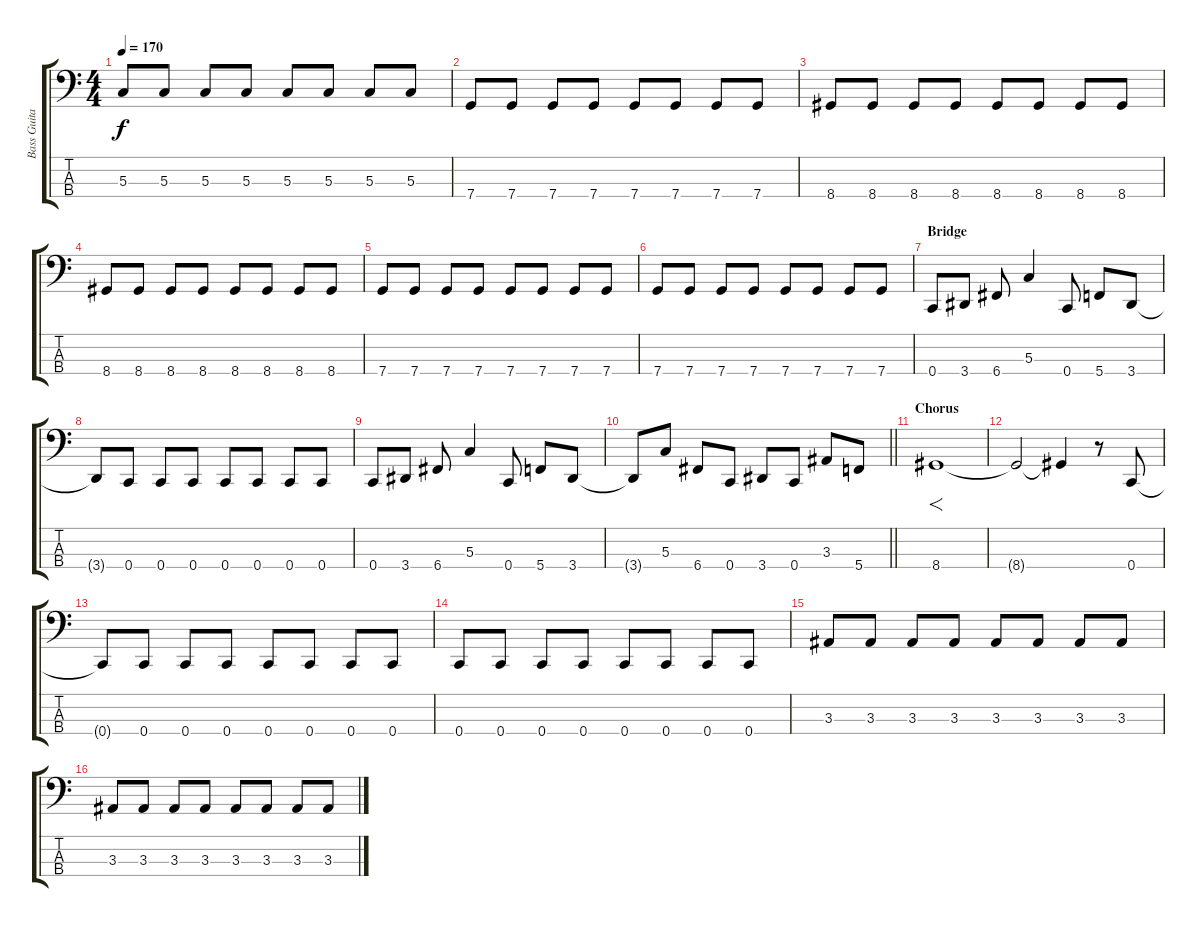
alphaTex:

\track ("Bass Guitar (Marc McKnight)" "Bass Guita") {instrument electricbasspick}
\staff {score tabs}
\tuning (F2 C2 G1 C1) {hide}
\ts (4 4)
\tempo 170
\clef f4
\ks c
5.3.8{dy f} 5.3.8 5.3.8 5.3.8 5.3.8 5.3.8 5.3.8 5.3.8 |
7.4.8 7.4.8 7.4.8 7.4.8 7.4.8 7.4.8 7.4.8 7.4.8 |
8.4.8 8.4.8 8.4.8 8.4.8 8.4.8 8.4.8 8.4.8 8.4.8 |
8.4.8 8.4.8 8.4.8 8.4.8 8.4.8 8.4.8 8.4.8 8.4.8 |
7.4.8 7.4.8 7.4.8 7.4.8 7.4.8 7.4.8 7.4.8 7.4.8 |
7.4.8 7.4.8 7.4.8 7.4.8 7.4.8 7.4.8 7.4.8 7.4.8 |
\section ("" "Bridge")
0.4.8 3.4.8 6.4.8 5.3.4 0.4.8 5.4.8 3.4.8 |
3.4{t}.8 0.4.8 0.4.8 0.4.8 0.4.8 0.4.8 0.4.8 0.4.8 |
0.4.8 3.4.8 6.4.8 5.3.4 0.4.8 5.4.8 3.4.8 |
\barLineRight lightlight
3.4{t}.8 5.3.8 6.4.8 0.4.8 3.4.8 0.4.8 3.3.8 5.4.8 |
\section ("" "Chorus")
8.4.1{f} |
8.4{t}.2 8.4{t}.4 r.8 0.4.8 |
0.4{t}.8 0.4.8 0.4.8 0.4.8 0.4.8 0.4.8 0.4.8 0.4.8 |
0.4.8 0.4.8 0.4.8 0.4.8 0.4.8 0.4.8 0.4.8 0.4.8 |
3.3.8 3.3.8 3.3.8 3.3.8 3.3.8 3.3.8 3.3.8 3.3.8 |
3.3.8 3.3.8 3.3.8 3.3.8 3.3.8 3.3.8 3.3.8 3.3.8
